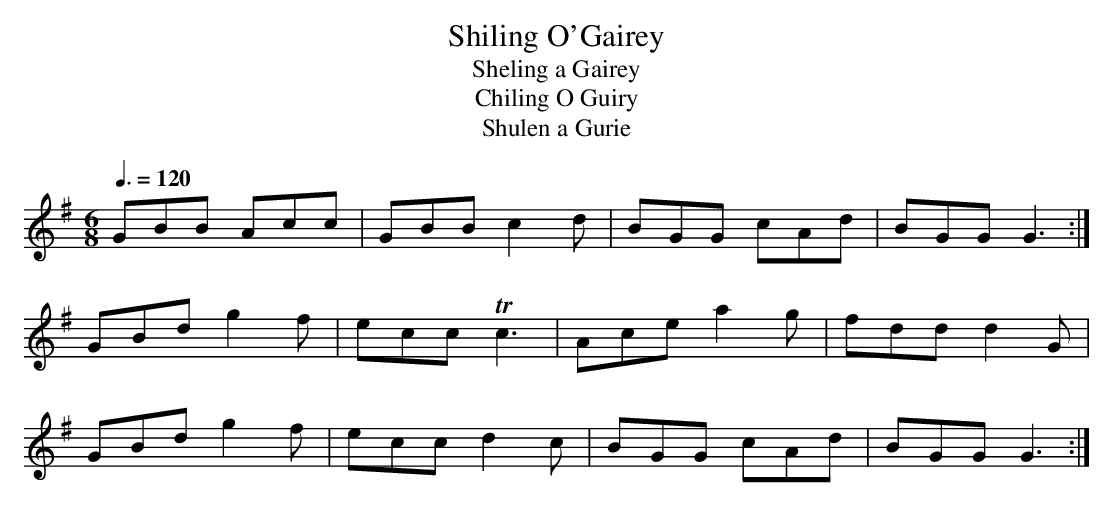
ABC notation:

X:1
T:Shiling O'Gairey
T:Sheling a Gairey
T:Chiling O Guiry
T:Shulen a Gurie
M:6/8
L:1/8
Q:3/8=120
K:G
GBB Acc | GBB c2d | BGG cAd | BGG G3 :|
GBd g2f | ecc Tc3 | Ace a2g | fdd d2G |
GBd g2f | ecc d2c | BGG cAd | BGG G3 :|
